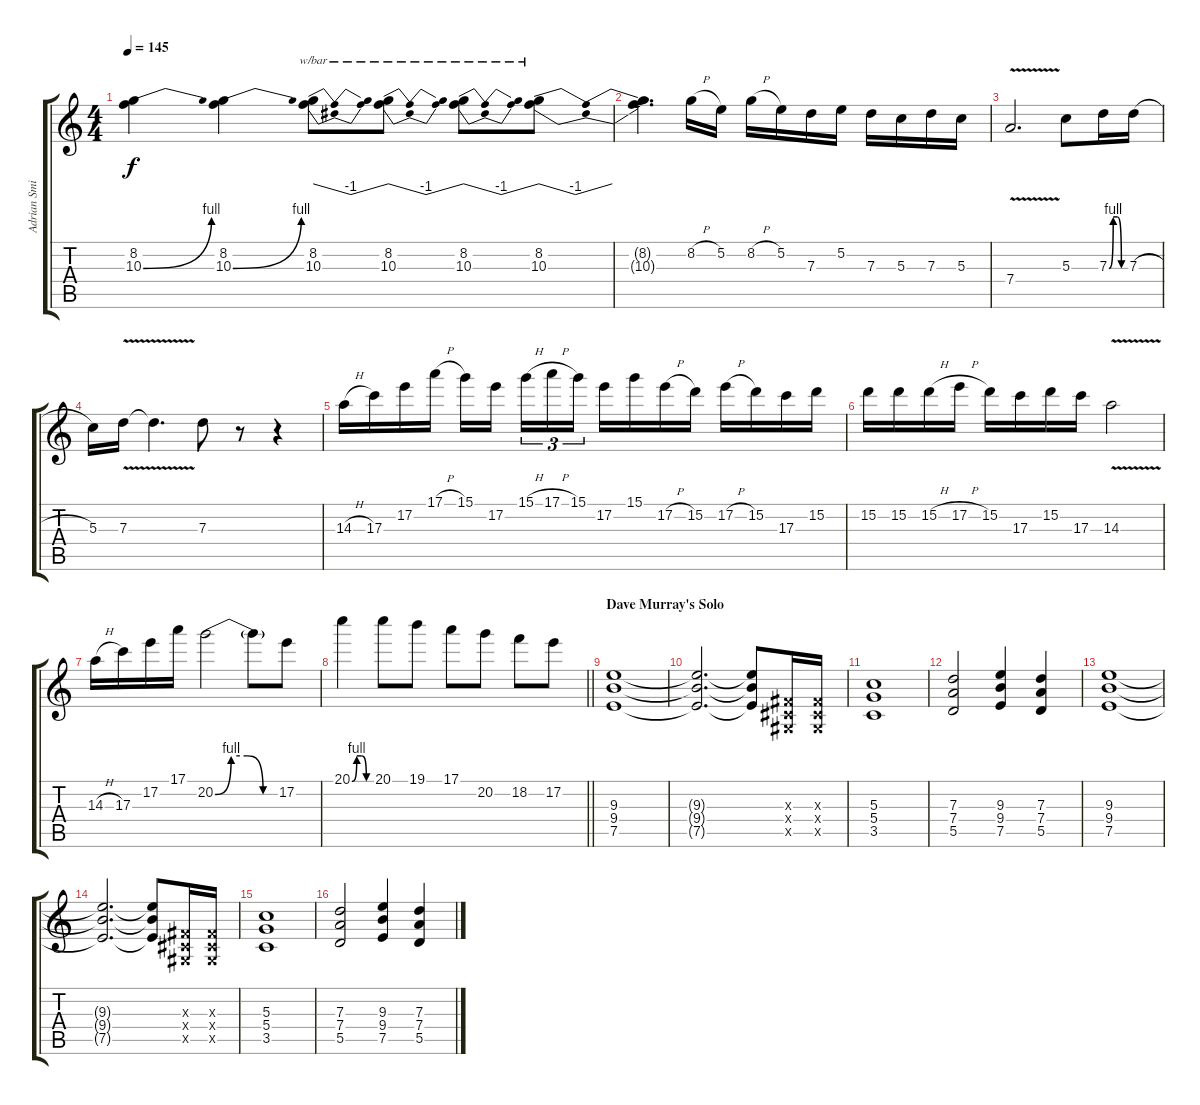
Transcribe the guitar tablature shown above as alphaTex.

\track ("Adrian Smith" "Adrian Smi") {instrument distortionguitar}
\staff {score tabs}
\tuning (E4 B3 G3 D3 A2 E2) {hide}
\ts (4 4)
\tempo 145
\clef g2
\ks c
(8.2 10.3{be (bend 0 0 60 4)}).4{dy f} (8.2 10.3{be (bend 0 0 60 4)}).4 (8.2 10.3).8{tbe (dip default 0 0 30 -4 60 0)} (8.2 10.3).8{tbe (dip default 0 0 30 -4 60 0)} (8.2 10.3).8{tbe (dip default 0 0 30 -4 60 0)} (8.2 10.3).8{tbe (dip default 0 0 30 -4 60 0)} |
(8.2{t} 10.3{t}).4{d} 8.2{h}.16 5.2.16 8.2{h}.16 5.2.16 7.3.16 5.2.16 7.3.16 5.3.16 7.3.16 5.3.16 |
7.4{v}.2{d} 5.3.8 7.3{be (custom 0 0 15 4 30 4 45 0 60 0)}.16 7.3{h}.16 |
5.3.16 7.3{v}.16 7.3{t}.4{d} 7.3.8 r.8 r.4 |
14.3{h}.16 17.3.16 17.2.16 17.1{h}.16 15.1.16 17.2.16{beam splitsecondary} 15.1{h}.16{tu (3 2)} 17.1{h}.16{tu (3 2)} 15.1.16{tu (3 2)} 17.2.16 15.1.16 17.2{h}.16 15.2.16 17.2{h}.16 15.2.16 17.3.16 15.2.16 |
15.2.16 15.2.16 15.2{h}.16 17.2{h}.16 15.2.16 17.3.16 15.2.16 17.3.16 14.3{v}.2 |
14.3{h}.16 17.3.16 17.2.16 17.1.16 20.2{be (custom 0 0 15 4 30 4 45 0 60 0)}.2 20.2{t}.8 17.2.8 |
\barLineRight lightlight
20.1{be (custom 0 0 15 4 30 4 45 0 60 0)}.4 20.1.8 19.1.8 17.1.8 20.2.8 18.2.8 17.2.8 |
\section ("" "Dave Murray's Solo")
(9.3 9.4 7.5).1{volume 11} |
(9.3{t} 9.4{t} 7.5{t}).2{d} (9.3{t} 9.4{t} 7.5{t}).8 (-1.3{x} -1.4{x} -1.5{x}).16 (-1.3{x} -1.4{x} -1.5{x}).16 |
(5.3 5.4 3.5).1 |
(7.3 7.4 5.5).2 (9.3 9.4 7.5).4 (7.3 7.4 5.5).4 |
(9.3 9.4 7.5).1 |
(9.3{t} 9.4{t} 7.5{t}).2{d} (9.3{t} 9.4{t} 7.5{t}).8 (-1.3{x} -1.4{x} -1.5{x}).16 (-1.3{x} -1.4{x} -1.5{x}).16 |
(5.3 5.4 3.5).1 |
(7.3 7.4 5.5).2 (9.3 9.4 7.5).4 (7.3 7.4 5.5).4
